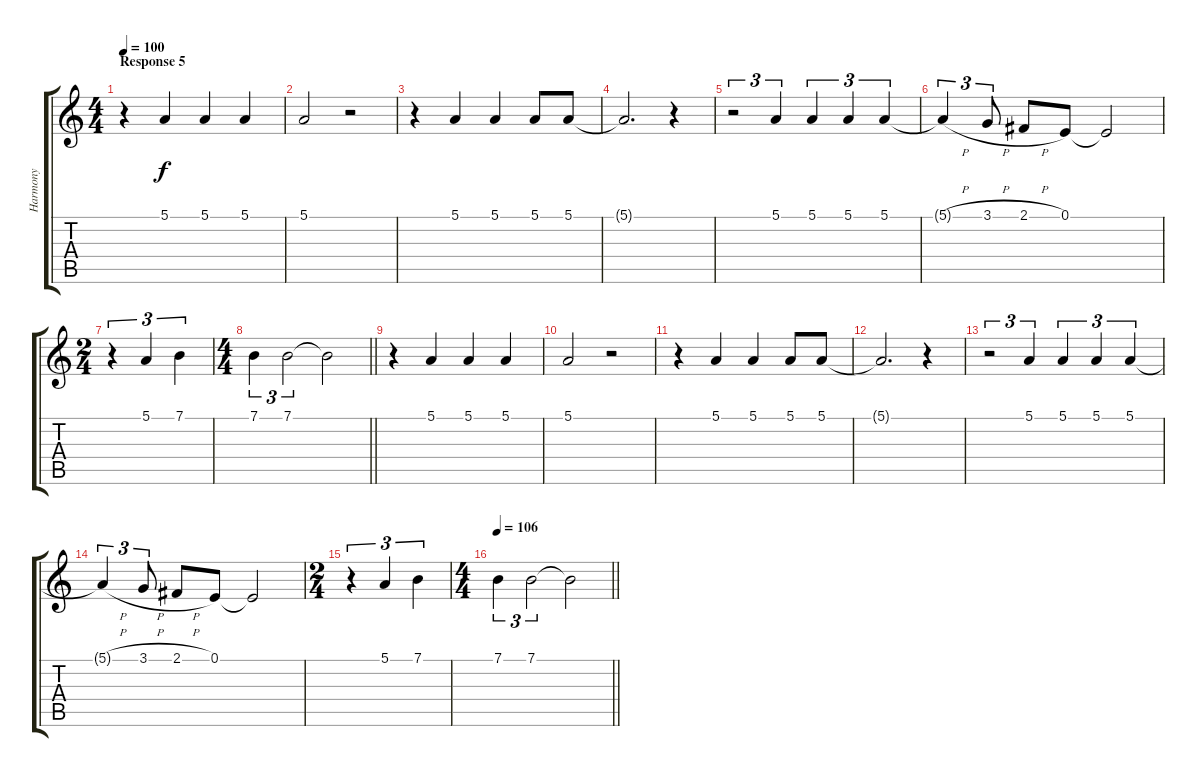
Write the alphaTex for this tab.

\track ("Harmony" "Harmony") {instrument brightacousticpiano}
\staff {score tabs}
\tuning (E4 B3 G3 D3 A2 E2) {hide}
\ts (4 4)
\section ("" "Response 5")
\tempo 100
\clef g2
\ks c
r.4{dy f} 5.1.4 5.1.4 5.1.4 |
5.1.2 r.2 |
r.4 5.1.4 5.1.4 5.1.8 5.1.8 |
5.1{t}.2{d} r.4 |
r.2{tu (3 2)} 5.1.4{tu (3 2)} 5.1.4{tu (3 2)} 5.1.4{tu (3 2)} 5.1.4{tu (3 2)} |
5.1{h t}.4{tu (3 2)} 3.1{h}.8{tu (3 2)} 2.1{h}.8 0.1.8 0.1{t}.2 |
\ts (2 4)
r.4{tu (3 2)} 5.1.4{tu (3 2)} 7.1.4{tu (3 2)} |
\ts (4 4)
\barLineRight lightlight
7.1.4{tu (3 2)} 7.1.2{tu (3 2)} 7.1{t}.2 |
r.4 5.1.4 5.1.4 5.1.4 |
5.1.2 r.2 |
r.4 5.1.4 5.1.4 5.1.8 5.1.8 |
5.1{t}.2{d} r.4 |
r.2{tu (3 2)} 5.1.4{tu (3 2)} 5.1.4{tu (3 2)} 5.1.4{tu (3 2)} 5.1.4{tu (3 2)} |
5.1{h t}.4{tu (3 2)} 3.1{h}.8{tu (3 2)} 2.1{h}.8 0.1.8 0.1{t}.2 |
\ts (2 4)
r.4{tu (3 2)} 5.1.4{tu (3 2)} 7.1.4{tu (3 2)} |
\ts (4 4)
\tempo 106
\barLineRight lightlight
7.1.4{tu (3 2)} 7.1.2{tu (3 2)} 7.1{t}.2
